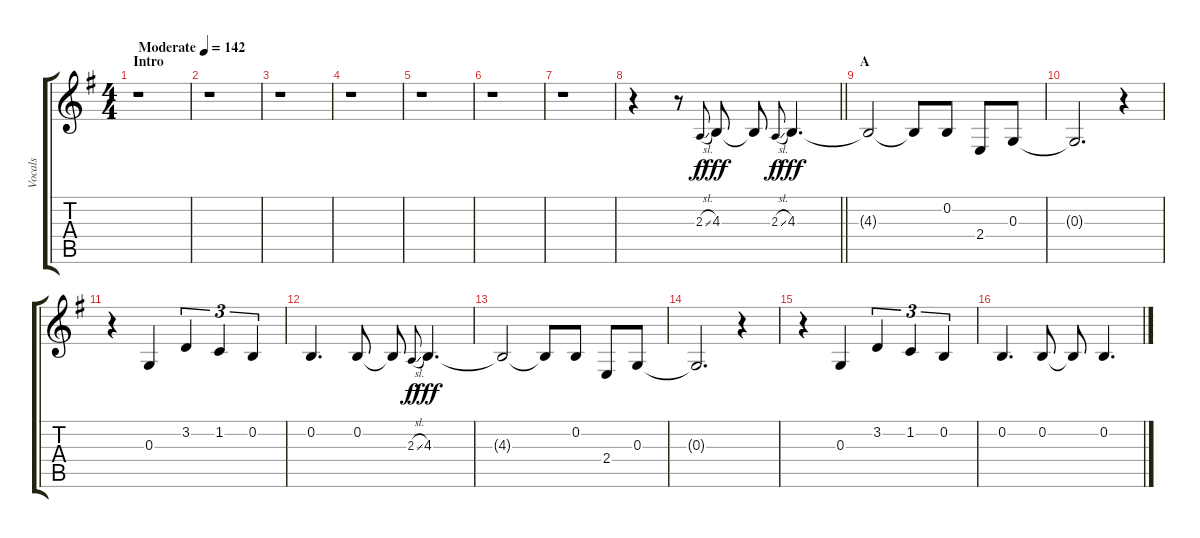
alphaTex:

\track ("Vocals" "Vocals") {instrument voiceoohs}
\staff {score tabs}
\tuning (E4 B3 G3 D3 A2 E2) {hide}
\ts (4 4)
\section ("" "Intro")
\tempo (142 "Moderate")
\clef g2
\ks g
r.1{dy f instrument voiceoohs} |
r.1 |
r.1 |
r.1 |
r.1 |
r.1 |
r.1 |
\barLineRight lightlight
r.4 r.8 2.3{sl}.8{gr onbeat} 4.3.8{dy fff} 4.3{t}.8 2.3{sl}.8{gr onbeat dy f} 4.3.4{d dy fff} |
\section ("" "A")
4.3{t}.2 4.3{t}.8 0.2.8 2.4.8 0.3.8 |
0.3{t}.2{d} r.4 |
r.4 0.3.4 3.2.4{tu (3 2)} 1.2.4{tu (3 2)} 0.2.4{tu (3 2)} |
0.2.4{d} 0.2.8 0.2{t}.8 2.3{sl}.8{gr onbeat dy f} 4.3.4{d dy fff} |
4.3{t}.2 4.3{t}.8 0.2.8 2.4.8 0.3.8 |
0.3{t}.2{d} r.4 |
r.4 0.3.4 3.2.4{tu (3 2)} 1.2.4{tu (3 2)} 0.2.4{tu (3 2)} |
0.2.4{d} 0.2.8 0.2{t}.8 0.2.4{d}
